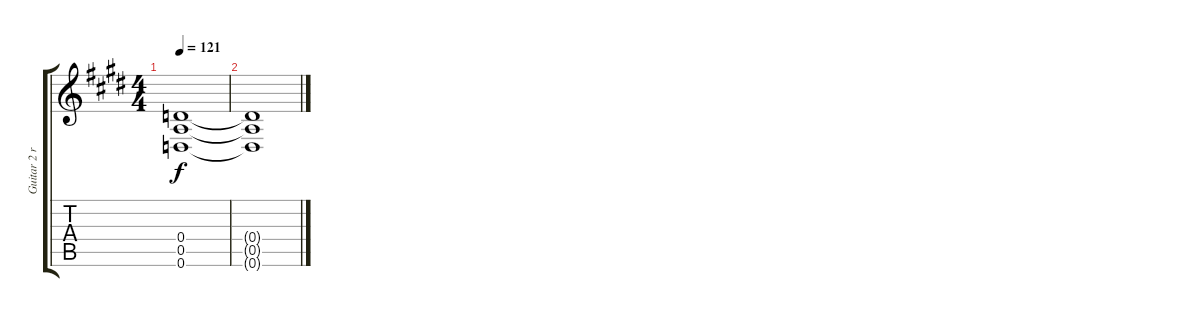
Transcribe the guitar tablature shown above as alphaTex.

\track ("Guitar 2 right" "Guitar 2 r") {instrument electricguitarclean}
\staff {score tabs}
\tuning (E4 B3 G3 D3 A2 D2) {hide}
\ts (4 4)
\tempo 121
\clef g2
\ks c#minor
(0.4{t} 0.5{t} 0.6{t}).1{dy f} |
(0.4{t} 0.5{t} 0.6{t}).1
